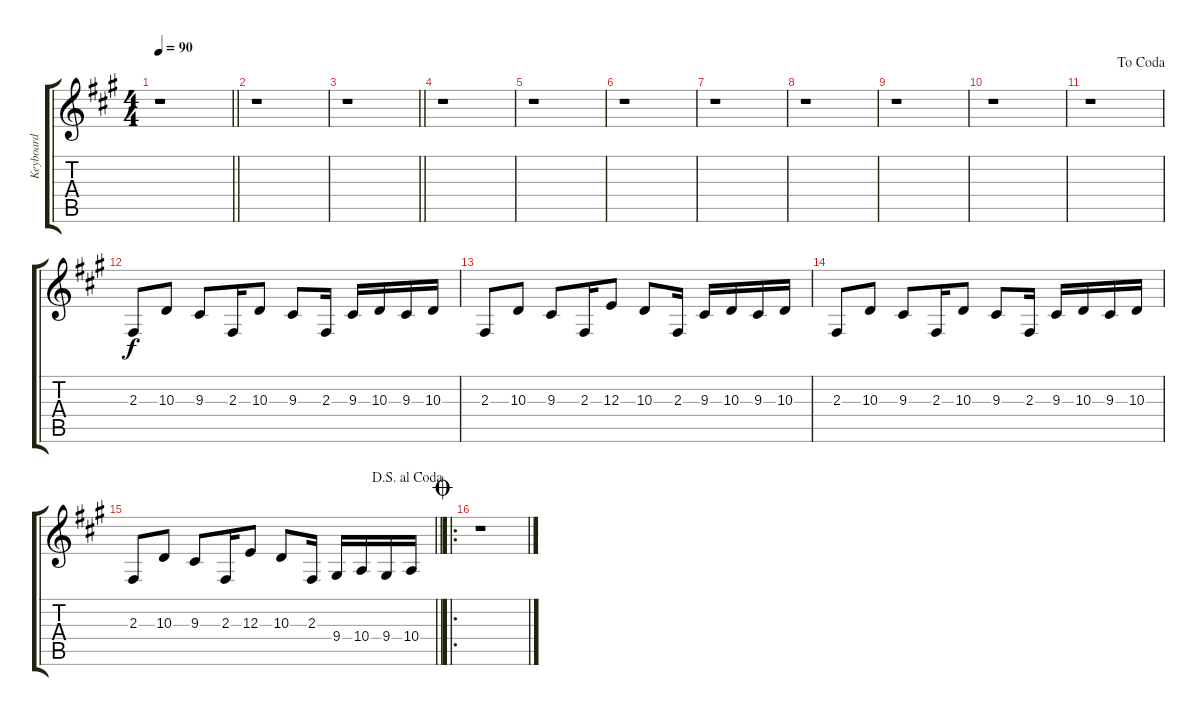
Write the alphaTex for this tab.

\track ("Keyboard" "Keyboard") {instrument lead2sawtooth}
\staff {score tabs}
\tuning (Db4 Ab3 E3 B2 Gb2 B1) {hide}
\ts (4 4)
\tempo 90
\clef g2
\barLineRight lightlight
\ks a
r.1{dy f} |
r.1 |
\barLineRight lightlight
r.1 |
r.1 |
r.1 |
r.1 |
r.1 |
r.1 |
r.1 |
r.1 |
\jump dacoda
r.1 |
2.3.8 10.3.8 9.3.8 2.3.16 10.3.8 9.3.8 2.3.16 9.3.16 10.3.16 9.3.16 10.3.16 |
2.3.8 10.3.8 9.3.8 2.3.16 12.3.8 10.3.8 2.3.16 9.3.16 10.3.16 9.3.16 10.3.16 |
2.3.8 10.3.8 9.3.8 2.3.16 10.3.8 9.3.8 2.3.16 9.3.16 10.3.16 9.3.16 10.3.16 |
\jump dalsegnoalcoda
\barLineRight lightlight
2.3.8 10.3.8 9.3.8 2.3.16 12.3.8 10.3.8 2.3.16 9.4.16 10.4.16 9.4.16 10.4.16 |
\ro
\jump coda
r.1
